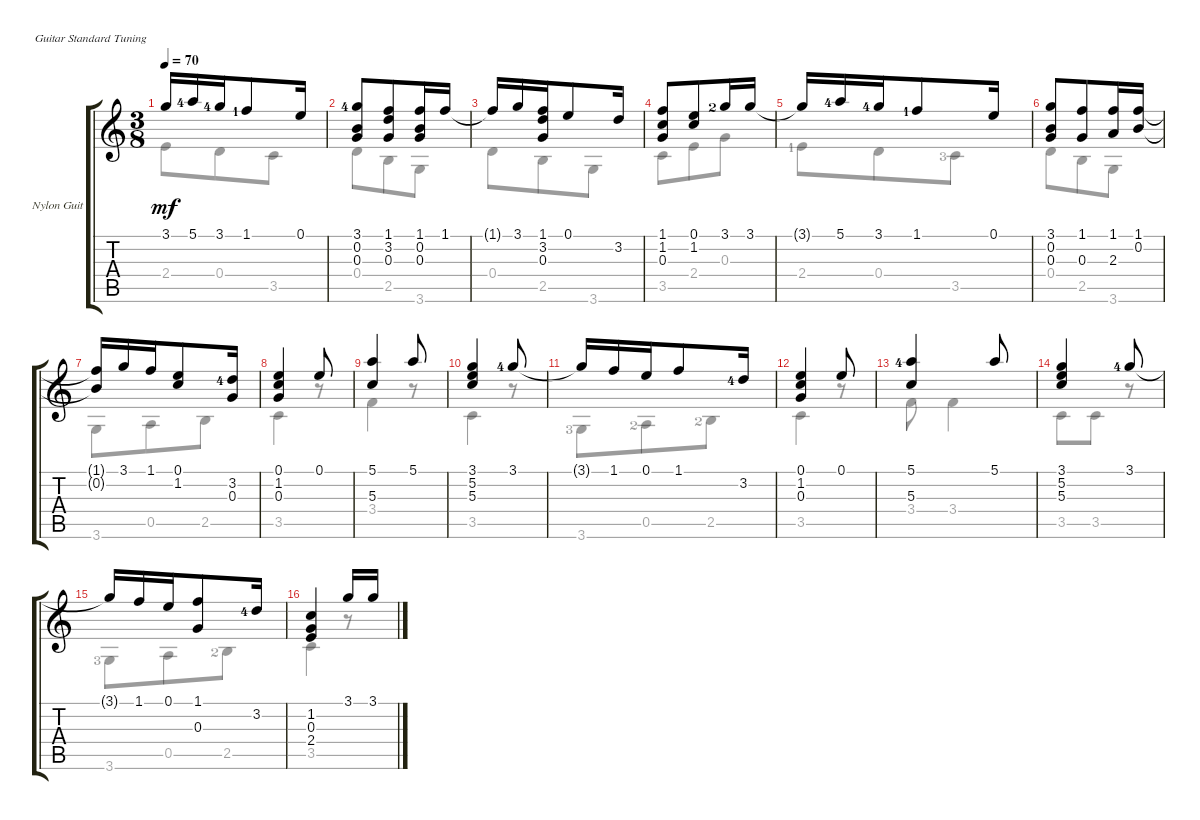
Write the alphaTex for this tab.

\defaultSystemsLayout 4
\bracketExtendMode groupsimilarinstruments
\firstSystemTrackNameOrientation horizontal
\otherSystemsTrackNameOrientation horizontal
\track ("Nylon Guitar" "Nylon Guit") {instrument acousticguitarsteel}
\staff {score tabs}
\tuning (E4 B3 G3 D3 A2 E2)
\voice
\ts (3 8)
\tempo 70
\clef g2
\ks c
3.1{t}.16{dy mf} 5.1{lf 5}.16 3.1{lf 5}.16 1.1{lf 2}.8 0.1.16 |
(3.1{lf 5} 0.2 0.3).8 (0.3 3.2 1.1).8 (1.1 0.2 0.3).16 1.1.16 |
1.1{t}.16 3.1.16 (1.1 3.2 0.3).16 0.1.8 3.2.16 |
(1.1 1.2 0.3).8 (0.1 1.2).8 3.1{lf 3}.16 3.1.16 |
3.1{t}.16 5.1{lf 5}.16 3.1{lf 5}.16 1.1{lf 2}.8 0.1.16 |
(3.1 0.2 0.3).8 (0.3 1.1).8 (1.1 2.3).16 (1.1 0.2).16 |
(1.1{t} 0.2{t}).16 3.1.16 1.1.16 (0.1 1.2).8 (3.2{lf 5} 0.3).16 |
(0.1 1.2 0.3).4 0.1.8 |
(5.1 5.3).4 5.1.8 |
(3.1 5.2 5.3).4 3.1{lf 5}.8 |
3.1{t}.16 1.1.16 0.1.16 1.1.8 3.2{lf 5}.16 |
(0.1 1.2 0.3).4 0.1.8 |
(5.1{lf 5} 5.3).4 5.1.8 |
(3.1 5.2 5.3).4 3.1{lf 5}.8 |
3.1{t}.16 1.1.16 0.1.16 (1.1 0.3).8 3.2{lf 5}.16 |
(1.2 0.3 2.4).4 3.1.16 3.1.16
\voice
\clef g2
\ottava regular
\simile none
\ks c
2.4.8{dy mf} 0.4.8 3.5.8 |
0.4.8 2.5.8 3.6.8 |
0.4.8 2.5.8 3.6.8 |
3.5.8 2.4.8 0.3.8 |
2.4{lf 2}.8 0.4.8 3.5{lf 4}.8 |
0.4.8 2.5.8 3.6.8 |
3.6.8 0.5.8 2.5.8 |
3.5.4 r.8 |
3.4.4 r.8 |
3.5.4 r.8 |
3.6{lf 4}.8 0.5{lf 3}.8 2.5{lf 3}.8 |
3.5.4 r.8 |
3.4.8 3.4.4 |
3.5.8 3.5.8 r.8 |
3.6{lf 4}.8 0.5.8 2.5{lf 3}.8 |
3.5.4 r.8
